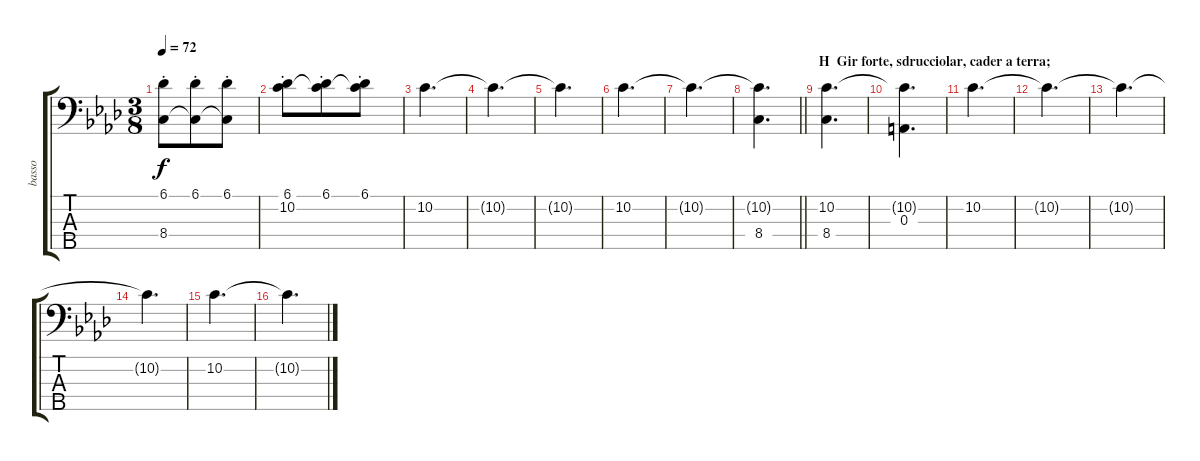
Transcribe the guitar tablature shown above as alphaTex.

\track ("basso" "basso") {instrument electricbassfinger}
\staff {score tabs}
\tuning (G2 D2 A1 E1 B0) {hide}
\ts (3 8)
\tempo 72
\clef f4
\ks fminor
(6.1{st} 8.4{t}).8{dy f} (6.1{st} 8.4{t}).8 (6.1{st} 8.4{t}).8 |
(6.1{st} 10.2).8 (6.1{st} 10.2{t}).8 (6.1{st} 10.2{t}).8 |
10.2.4{d} |
10.2{t}.4{d} |
10.2{t}.4{d} |
10.2.4{d} |
10.2{t}.4{d} |
\barLineRight lightlight
(10.2{t} 8.4).4{d} |
\section ("" "H  Gir forte, sdrucciolar, cader a terra;")
(10.2 8.4).4{d} |
(10.2{t} 0.3).4{d} |
10.2.4{d} |
10.2{t}.4{d} |
10.2{t}.4{d} |
10.2{t}.4{d} |
10.2.4{d} |
10.2{t}.4{d}
